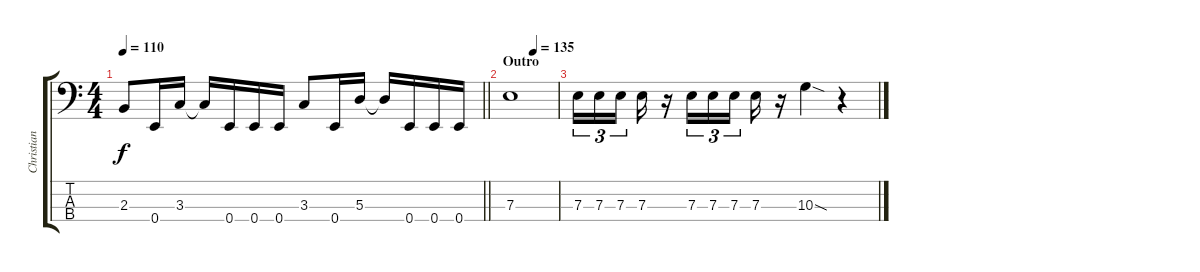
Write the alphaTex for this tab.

\track ("Christian" "Christian") {instrument electricbassfinger}
\staff {score tabs}
\tuning (G2 D2 A1 E1) {hide}
\ts (4 4)
\tempo 110
\clef f4
\barLineRight lightlight
\ks c
2.3.8{dy f} 0.4.16 3.3.16 3.3{t}.16 0.4.16 0.4.16 0.4.16 3.3.8 0.4.16 5.3.16 5.3{t}.16 0.4.16 0.4.16 0.4.16 |
\section ("" "Outro")
\tempo (135 0.5)
7.3.1 |
7.3.16{tu (3 2)} 7.3.16{tu (3 2)} 7.3.16{tu (3 2) beam splitsecondary} 7.3.16 r.16 7.3.16{tu (3 2)} 7.3.16{tu (3 2)} 7.3.16{tu (3 2) beam splitsecondary} 7.3.16 r.16 10.3{sod}.4 r.4
